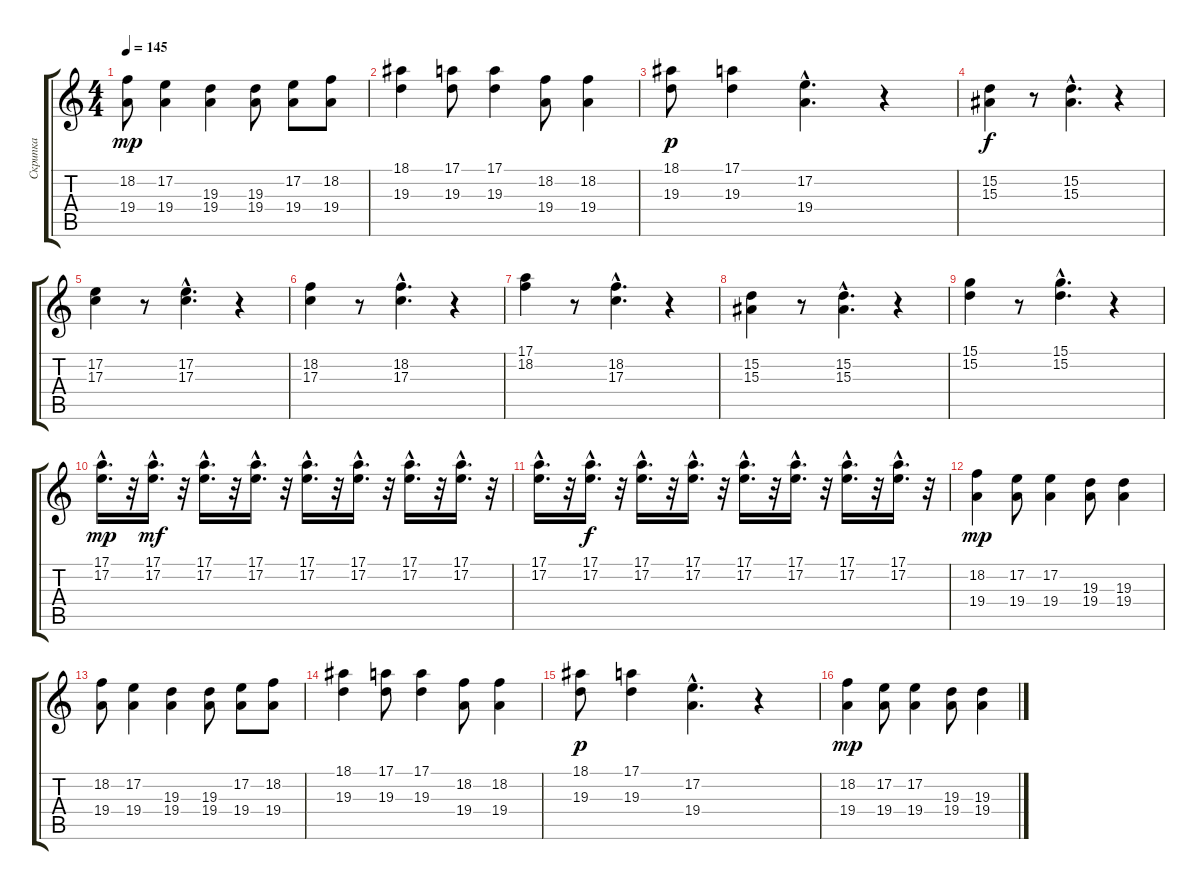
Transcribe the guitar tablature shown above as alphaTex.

\track ("Скрипка" "Скрипка") {instrument violin}
\staff {score tabs}
\tuning (E4 B3 G3 D3 A2 E2) {hide}
\ts (4 4)
\tempo 145
\clef g2
\ks c
(18.2 19.4).8{dy mp} (17.2 19.4).4 (19.3 19.4).4 (19.3 19.4).8 (17.2 19.4).8 (18.2 19.4).8 |
(18.1 19.3).4 (17.1 19.3).8 (17.1 19.3).4 (18.2 19.4).8 (18.2 19.4).4 |
(18.1 19.3).8{dy p} (17.1 19.3).4 (17.2{hac} 19.4{hac}).4{d} r.4 |
(15.2 15.3).4{dy f} r.8 (15.2{hac} 15.3{hac}).4{d} r.4 |
(17.2 17.3).4 r.8 (17.2{hac} 17.3{hac}).4{d} r.4 |
(18.2 17.3).4 r.8 (18.2{hac} 17.3{hac}).4{d} r.4 |
(17.1 18.2).4 r.8 (18.2{hac} 17.3{hac}).4{d} r.4 |
(15.2 15.3).4 r.8 (15.2{hac} 15.3{hac}).4{d} r.4 |
(15.1 15.2).4 r.8 (15.1{hac} 15.2{hac}).4{d} r.4 |
(17.1{hac} 17.2{hac}).16{d dy mp} r.32 (17.1{hac} 17.2{hac}).16{d dy mf} r.32 (17.1{hac} 17.2{hac}).16{d} r.32 (17.1{hac} 17.2{hac}).16{d} r.32 (17.1{hac} 17.2{hac}).16{d} r.32 (17.1{hac} 17.2{hac}).16{d} r.32 (17.1{hac} 17.2{hac}).16{d} r.32 (17.1{hac} 17.2{hac}).16{d} r.32 |
(17.1{hac} 17.2{hac}).16{d} r.32 (17.1{hac} 17.2{hac}).16{d dy f} r.32 (17.1{hac} 17.2{hac}).16{d} r.32 (17.1{hac} 17.2{hac}).16{d} r.32 (17.1{hac} 17.2{hac}).16{d} r.32 (17.1{hac} 17.2{hac}).16{d} r.32 (17.1{hac} 17.2{hac}).16{d} r.32 (17.1{hac} 17.2{hac}).16{d} r.32 |
(18.2 19.4).4{dy mp} (17.2 19.4).8 (17.2 19.4).4 (19.3 19.4).8 (19.3 19.4).4 |
(18.2 19.4).8 (17.2 19.4).4 (19.3 19.4).4 (19.3 19.4).8 (17.2 19.4).8 (18.2 19.4).8 |
(18.1 19.3).4 (17.1 19.3).8 (17.1 19.3).4 (18.2 19.4).8 (18.2 19.4).4 |
(18.1 19.3).8{dy p} (17.1 19.3).4 (17.2{hac} 19.4{hac}).4{d} r.4 |
(18.2 19.4).4{dy mp} (17.2 19.4).8 (17.2 19.4).4 (19.3 19.4).8 (19.3 19.4).4
